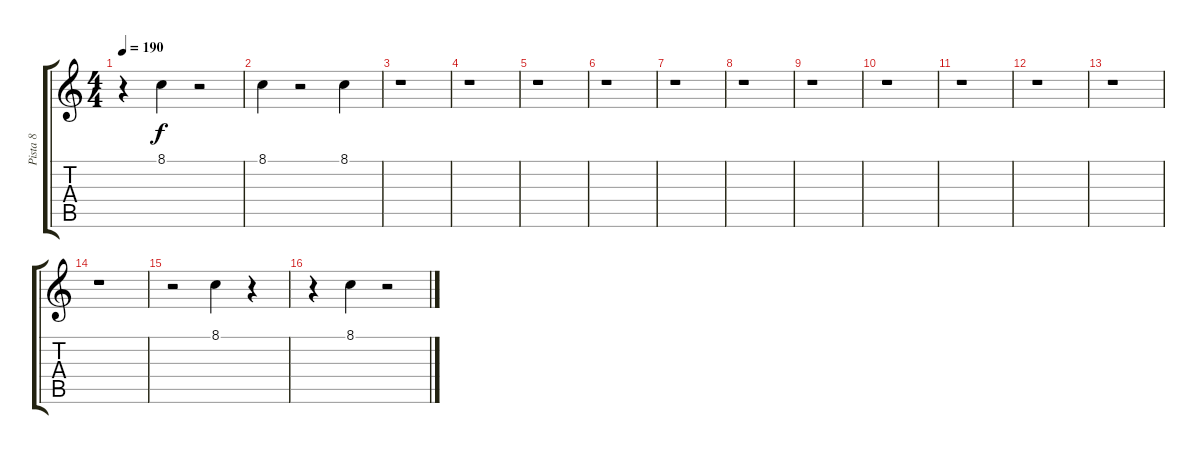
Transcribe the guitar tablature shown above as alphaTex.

\track ("Pista 8" "Pista 8") {instrument tubularbells}
\staff {score tabs}
\tuning (E4 B3 G3 D3 A2 E2) {hide}
\ts (4 4)
\tempo 190
\clef g2
\ks c
r.4{dy f} 8.1.4 r.2 |
8.1.4 r.2 8.1.4 |
r.1 |
r.1 |
r.1 |
r.1 |
r.1 |
r.1 |
r.1 |
r.1 |
r.1 |
r.1 |
r.1 |
r.1 |
r.2 8.1.4 r.4 |
r.4 8.1.4 r.2
